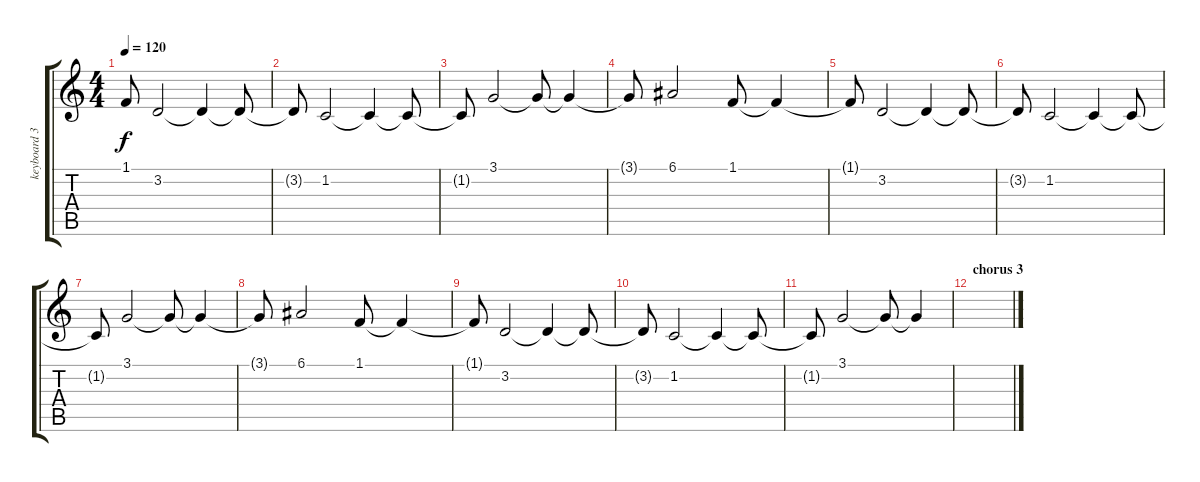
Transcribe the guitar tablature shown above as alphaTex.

\track ("keyboard 3" "keyboard 3") {instrument electricpiano1}
\staff {score tabs}
\tuning (E4 B3 G3 D3 A2 E2) {hide}
\ts (4 4)
\tempo 120
\clef g2
\ks c
1.1{t}.8{dy f} 3.2.2 3.2{t}.4 3.2{t}.8 |
3.2{t}.8 1.2.2 1.2{t}.4 1.2{t}.8 |
1.2{t}.8 3.1.2 3.1{t}.8 3.1{t}.4 |
3.1{t}.8 6.1.2 1.1.8 1.1{t}.4 |
1.1{t}.8 3.2.2 3.2{t}.4 3.2{t}.8 |
3.2{t}.8 1.2.2 1.2{t}.4 1.2{t}.8 |
1.2{t}.8 3.1.2 3.1{t}.8 3.1{t}.4 |
3.1{t}.8 6.1.2 1.1.8 1.1{t}.4 |
1.1{t}.8 3.2.2 3.2{t}.4 3.2{t}.8 |
3.2{t}.8 1.2.2 1.2{t}.4 1.2{t}.8 |
1.2{t}.8 3.1.2 3.1{t}.8 3.1{t}.4 |
\section ("" "chorus 3")
